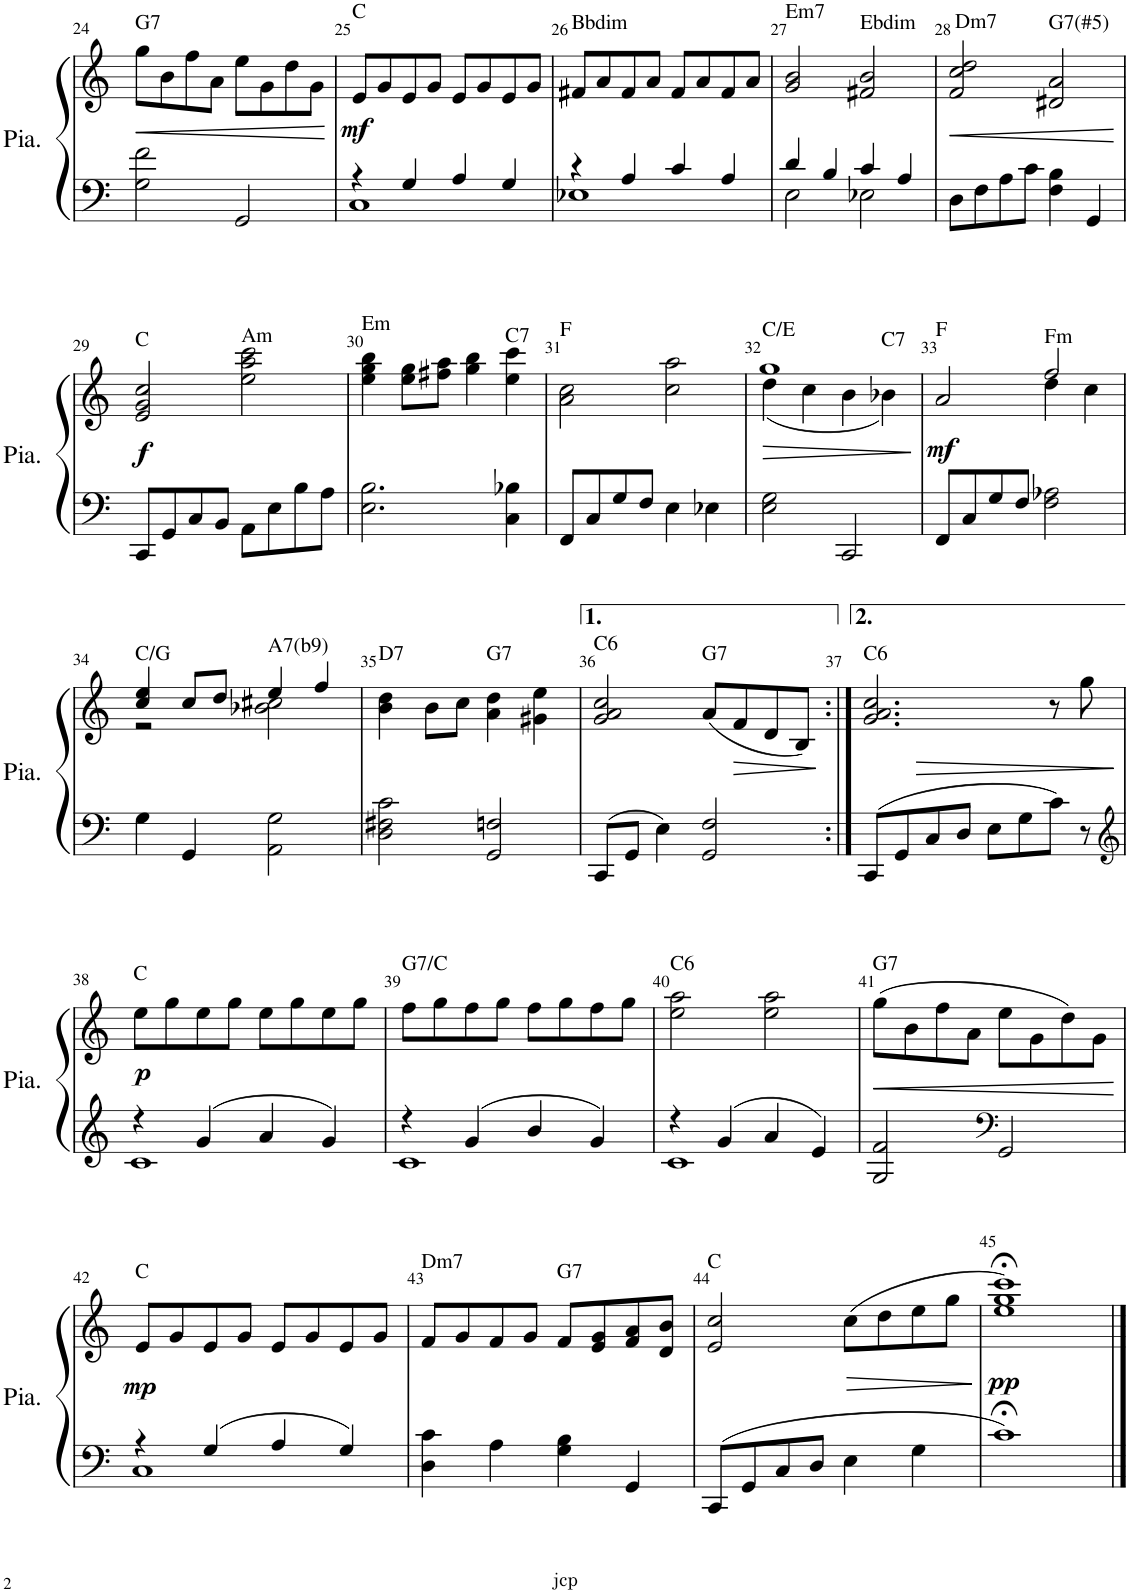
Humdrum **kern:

**kern	**kern	**dynam
*part1	*part1	*part1
*staff2	*staff1	*staff1/2
*I"Piano	*	*
*I'Pia.	*	*
!!LO:PB:g=z
*clefF4	*clefG2	*
*k[]	*k[]	*
*M2/2	*M2/2	*
*met(c|)	*met(c|)	*
=24	=24	=24
!	!LO:TX:a:t=G7	!
!	!	!LO:HP:b
2G\ 2f\	8gg\L	<
.	8b\	.
.	8ff\	.
.	8a\J	.
2GG/	8ee\L	.
.	8g\	.
.	8dd\	.
.	8g\J	.
.	.	[
=25	=25	=25
*^	*	*
!	!	!LO:TX:a:t=C	!
!	!	!	!LO:DY:b
4r	1C	8e/L	mf
.	.	8g/	.
4G/	.	8e/	.
.	.	8g/J	.
4A/	.	8e/L	.
.	.	8g/	.
4G/	.	8e/	.
.	.	8g/J	.
=26	=26	=26	=26
!	!	!LO:TX:a:t=Bbdim	!
4r	1E-X	8f#X/L	.
.	.	8a/	.
4A/	.	8f#/	.
.	.	8a/J	.
4c/	.	8f#/L	.
.	.	8a/	.
4A/	.	8f#/	.
.	.	8a/J	.
=27	=27	=27	=27
!	!	!LO:TX:a:t=Em7	!
4d/	2E\	2g/ 2b/	.
4B/	.	.	.
!	!	!LO:TX:a:t=Ebdim	!
4c/	2E-X\	2f#X/ 2b/	.
4A/	.	.	.
*v	*v	*	*
=28	=28	=28
!	!LO:TX:a:t=Dm7	!
!	!	!LO:HP:b
8D\L	2f/ 2cc/ 2dd/	<
8F\	.	.
8A\	.	.
8c\J	.	.
!	!LO:TX:a:t=G7(#5)	!
4F\ 4B\	2d#X/ 2a/	.
4GG/	.	.
.	.	[
!!LO:LB:g=z
=29	=29	=29
!	!LO:TX:a:t=C	!
!	!	!LO:DY:b
8CC/L	2e/ 2g/ 2cc/	f
8GG/	.	.
8C/	.	.
8BB/J	.	.
!	!LO:TX:a:t=Am	!
8AA\L	2ee\ 2aa\ 2ccc\	.
8E\	.	.
8B\	.	.
8A\J	.	.
=30	=30	=30
!	!LO:TX:a:t=Em	!
2.E\ 2.B\	4ee\ 4gg\ 4bb\	.
.	8ee\ 8gg\L	.
.	8ff#X\ 8aa\J	.
.	4gg\ 4bb\	.
!	!LO:TX:a:t=C7	!
4C\ 4B-X\	4ee\ 4ccc\	.
=31	=31	=31
!	!LO:TX:a:t=F	!
8FF/L	2a\ 2cc\	.
8C/	.	.
8G/	.	.
8F/J	.	.
4E\	2cc\ 2aa\	.
4E-X\	.	.
=32	=32	=32
!	!LO:TX:a:t=C/E	!
!	!	!LO:HP:b
*	*^	*
2E\ 2G\	1gg	(4dd\	>
.	.	4cc\	.
2CC/	.	4b\	.
!	!	!LO:TX:a:t=C7	!
.	.	4b-X\)	.
*	*v	*v	*
.	.	]
=33	=33	=33
*	*^	*
!	!LO:TX:a:t=F	!	!
!	!	!	!LO:DY:b
8FF/L	2a/	2ryy	mf
8C/	.	.	.
8G/	.	.	.
8F/J	.	.	.
!	!LO:TX:a:t=Fm	!	!
2F\ 2A-X\	2ff/	4dd\	.
.	.	4cc\	.
!!LO:LB:g=z	!!
=34	=34	=34	=34
!	!LO:TX:a:t=C/G	!	!
4G\	4cc/ 4ee/	2r	.
4GG/	8cc/L	.	.
.	8dd/J	.	.
!	!LO:TX:a:t=A7(b9)	!	!
2AA\ 2G\	4ee/	2b-X\ 2cc#X\	.
.	4ff/	.	.
*	*v	*v	*
=35	=35	=35
!	!LO:TX:a:t=D7	!
2D\ 2F#X\ 2c\	4b\ 4dd\	.
.	8b\L	.
.	8cc\J	.
!	!LO:TX:a:t=G7	!
2GG/ 2Fn/	4a\ 4dd\	.
.	4g#X\ 4ee\	.
=36	=36	=36
!	!LO:TX:a:t=C6	!
8CC/L	2g/ 2a/ 2cc/	.
8GG/J	.	.
4E\	.	.
!	!LO:TX:a:t=G7	!
2GG/ 2F/	(8a/L	.
!	!	!LO:HP:b
.	8f/	>
.	8d/	.
.	8B/J)	.
.	.	]
=37:|!	=37:|!	=37:|!
!	!LO:TX:a:t=C6	!
!	!	!LO:HP:b
8CC/L	2.g/ 2.a/ 2.cc/	>
8GG/	.	.
8C/	.	.
8D/J	.	.
8E\L	.	.
8G\	.	.
8c\J	8r	.
8r	8gg\	.
.	.	]
!!LO:LB:g=z
=38	=38	=38
*clefG2	*	*
*^	*	*
!	!	!LO:TX:a:t=C	!
!	!	!	!LO:DY:b
4r	1c	8ee\L	p
.	.	8gg\	.
4g/	.	8ee\	.
.	.	8gg\J	.
4a/	.	8ee\L	.
.	.	8gg\	.
4g/	.	8ee\	.
.	.	8gg\J	.
=39	=39	=39	=39
!	!	!LO:TX:a:t=G7/C	!
4r	1c	8ff\L	.
.	.	8gg\	.
4g/	.	8ff\	.
.	.	8gg\J	.
4b/	.	8ff\L	.
.	.	8gg\	.
4g/	.	8ff\	.
.	.	8gg\J	.
=40	=40	=40	=40
!	!	!LO:TX:a:t=C6	!
4r	1c	2ee\ 2aa\	.
4g/	.	.	.
4a/	.	2ee\ 2aa\	.
4e/	.	.	.
*v	*v	*	*
=41	=41	=41
!	!LO:TX:a:t=G7	!
!	!	!LO:HP:b
2G/ 2f/	(8gg\L	<
.	8b\	.
.	8ff\	.
.	8a\J	.
*clefF4	*	*
2GG/	8ee\L	.
.	8g\	.
.	8dd\)	.
.	8g\J	.
.	.	[
!!LO:LB:g=z
=42	=42	=42
*^	*	*
!	!	!LO:TX:a:t=C	!
!	!	!	!LO:DY:b
4r	1C	8e/L	mp
.	.	8g/	.
4G/	.	8e/	.
.	.	8g/J	.
4A/	.	8e/L	.
.	.	8g/	.
4G/	.	8e/	.
.	.	8g/J	.
*v	*v	*	*
=43	=43	=43
!	!LO:TX:a:t=Dm7	!
4D\ 4c\	8f/L	.
.	8g/	.
4A\	8f/	.
.	8g/J	.
!	!LO:TX:a:t=G7	!
4G\ 4B\	8f/L	.
.	8e/ 8g/	.
4GG/	8f/ 8a/	.
.	8d/ 8b/J	.
=44	=44	=44
!	!LO:TX:a:t=C	!
8CC/L	2e/ 2cc/	.
8GG/	.	.
8C/	.	.
8D/J	.	.
!	!	!LO:HP:b
4E\	(8cc\L	>
.	8dd\	.
4G\	8ee\	.
.	8gg\J	.
.	.	]
=45	=45	=45
!	!	!LO:DY:b
1c;<	1ee;< 1gg;< 1ccc;<)	pp
==	==	==
*-	*-	*-
